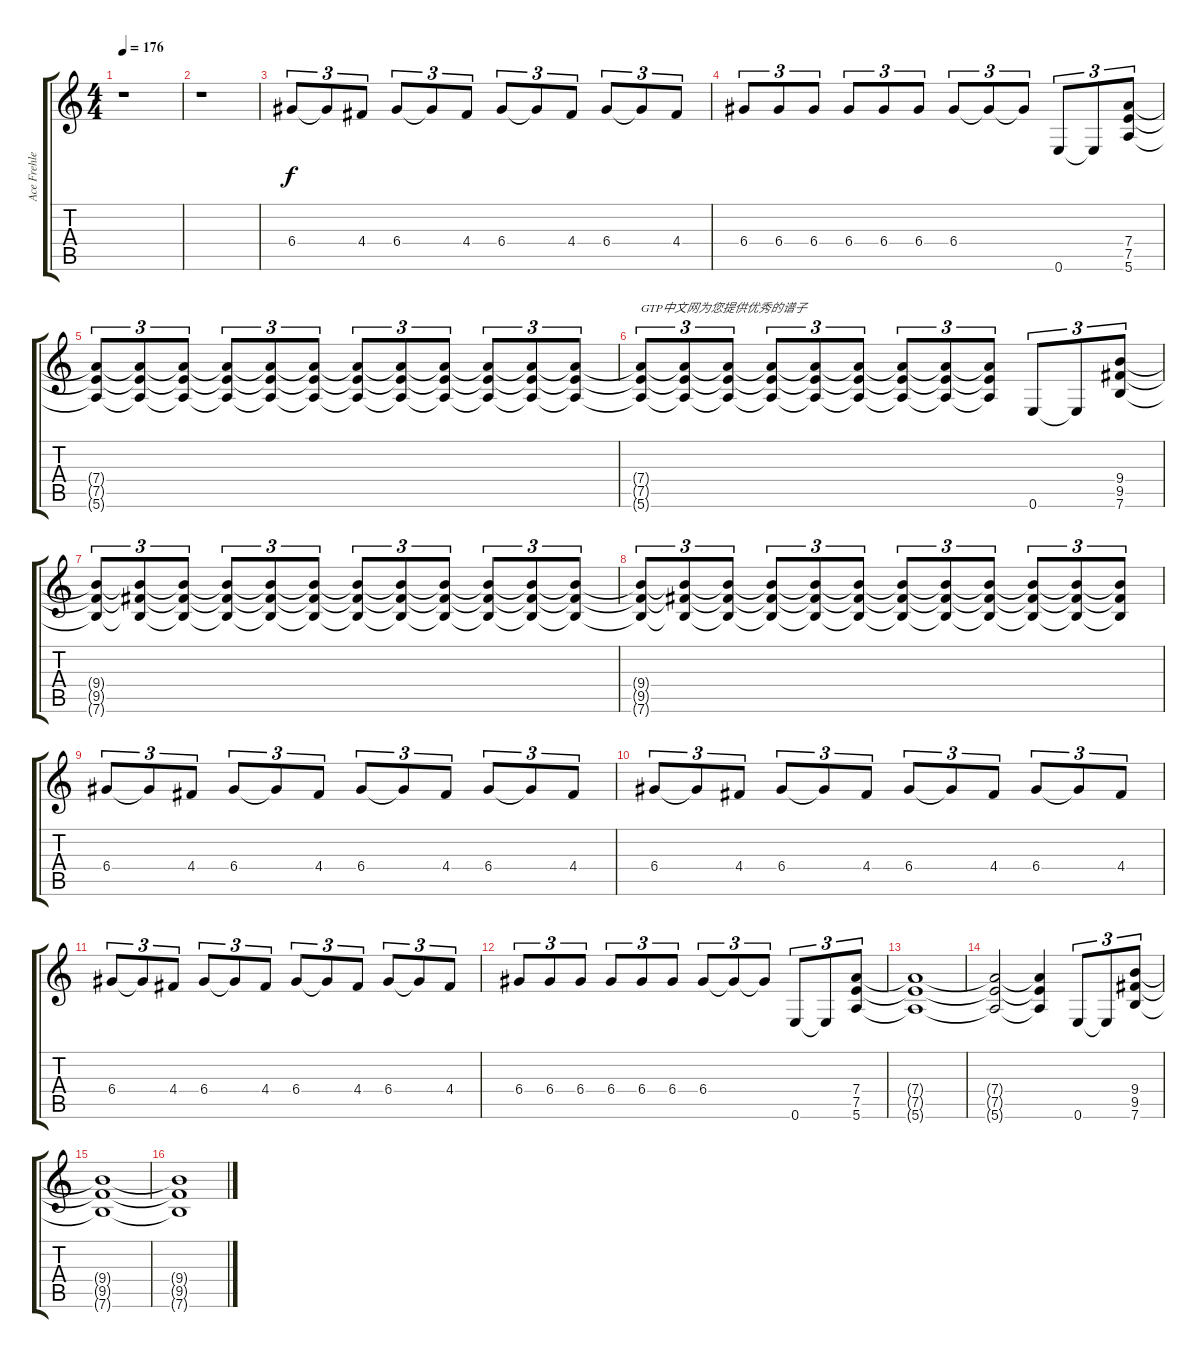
\track ("Ace Frehley" "Ace Frehle") {instrument distortionguitar}
\staff {score tabs}
\tuning (E4 B3 G3 D3 A2 E2) {hide}
\ts (4 4)
\tempo 176
\clef g2
\ks c
r.1{dy f instrument distortionguitar} |
r.1 |
6.4.8{tu (3 2)} 6.4{t}.8{tu (3 2)} 4.4.8{tu (3 2)} 6.4.8{tu (3 2)} 6.4{t}.8{tu (3 2)} 4.4.8{tu (3 2)} 6.4.8{tu (3 2)} 6.4{t}.8{tu (3 2)} 4.4.8{tu (3 2)} 6.4.8{tu (3 2)} 6.4{t}.8{tu (3 2)} 4.4.8{tu (3 2)} |
6.4.8{tu (3 2)} 6.4.8{tu (3 2)} 6.4.8{tu (3 2)} 6.4.8{tu (3 2)} 6.4.8{tu (3 2)} 6.4.8{tu (3 2)} 6.4.8{tu (3 2)} 6.4{t}.8{tu (3 2)} 6.4{t}.8{tu (3 2)} 0.6.8{tu (3 2)} 0.6{t}.8{tu (3 2)} (7.4 7.5 5.6).8{tu (3 2)} |
(7.4{t} 7.5{t} 5.6{t}).8{tu (3 2)} (7.4{t} 7.5{t} 5.6{t}).8{tu (3 2)} (7.4{t} 7.5{t} 5.6{t}).8{tu (3 2)} (7.4{t} 7.5{t} 5.6{t}).8{tu (3 2)} (7.4{t} 7.5{t} 5.6{t}).8{tu (3 2)} (7.4{t} 7.5{t} 5.6{t}).8{tu (3 2)} (7.4{t} 7.5{t} 5.6{t}).8{tu (3 2)} (7.4{t} 7.5{t} 5.6{t}).8{tu (3 2)} (7.4{t} 7.5{t} 5.6{t}).8{tu (3 2)} (7.4{t} 7.5{t} 5.6{t}).8{tu (3 2)} (7.4{t} 7.5{t} 5.6{t}).8{tu (3 2)} (7.4{t} 7.5{t} 5.6{t}).8{tu (3 2)} |
(7.4{t} 7.5{t} 5.6{t}).8{tu (3 2) txt "GTP中文网为您提供优秀的谱子"} (7.4{t} 7.5{t} 5.6{t}).8{tu (3 2)} (7.4{t} 7.5{t} 5.6{t}).8{tu (3 2)} (7.4{t} 7.5{t} 5.6{t}).8{tu (3 2)} (7.4{t} 7.5{t} 5.6{t}).8{tu (3 2)} (7.4{t} 7.5{t} 5.6{t}).8{tu (3 2)} (7.4{t} 7.5{t} 5.6{t}).8{tu (3 2)} (7.4{t} 7.5{t} 5.6{t}).8{tu (3 2)} (7.4{t} 7.5{t} 5.6{t}).8{tu (3 2)} 0.6.8{tu (3 2)} 0.6{t}.8{tu (3 2)} (9.4 9.5 7.6).8{tu (3 2)} |
(9.4{t} 9.5{t} 7.6{t}).8{tu (3 2)} (9.4{t} 9.5{t} 7.6{t}).8{tu (3 2)} (9.4{t} 9.5{t} 7.6{t}).8{tu (3 2)} (9.4{t} 9.5{t} 7.6{t}).8{tu (3 2)} (9.4{t} 9.5{t} 7.6{t}).8{tu (3 2)} (9.4{t} 9.5{t} 7.6{t}).8{tu (3 2)} (9.4{t} 9.5{t} 7.6{t}).8{tu (3 2)} (9.4{t} 9.5{t} 7.6{t}).8{tu (3 2)} (9.4{t} 9.5{t} 7.6{t}).8{tu (3 2)} (9.4{t} 9.5{t} 7.6{t}).8{tu (3 2)} (9.4{t} 9.5{t} 7.6{t}).8{tu (3 2)} (9.4{t} 9.5{t} 7.6{t}).8{tu (3 2)} |
(9.4{t} 9.5{t} 7.6{t}).8{tu (3 2)} (9.4{t} 9.5{t} 7.6{t}).8{tu (3 2)} (9.4{t} 9.5{t} 7.6{t}).8{tu (3 2)} (9.4{t} 9.5{t} 7.6{t}).8{tu (3 2)} (9.4{t} 9.5{t} 7.6{t}).8{tu (3 2)} (9.4{t} 9.5{t} 7.6{t}).8{tu (3 2)} (9.4{t} 9.5{t} 7.6{t}).8{tu (3 2)} (9.4{t} 9.5{t} 7.6{t}).8{tu (3 2)} (9.4{t} 9.5{t} 7.6{t}).8{tu (3 2)} (9.4{t} 9.5{t} 7.6{t}).8{tu (3 2)} (9.4{t} 9.5{t} 7.6{t}).8{tu (3 2)} (9.4{t} 9.5{t} 7.6{t}).8{tu (3 2)} |
6.4.8{tu (3 2)} 6.4{t}.8{tu (3 2)} 4.4.8{tu (3 2)} 6.4.8{tu (3 2)} 6.4{t}.8{tu (3 2)} 4.4.8{tu (3 2)} 6.4.8{tu (3 2)} 6.4{t}.8{tu (3 2)} 4.4.8{tu (3 2)} 6.4.8{tu (3 2)} 6.4{t}.8{tu (3 2)} 4.4.8{tu (3 2)} |
6.4.8{tu (3 2)} 6.4{t}.8{tu (3 2)} 4.4.8{tu (3 2)} 6.4.8{tu (3 2)} 6.4{t}.8{tu (3 2)} 4.4.8{tu (3 2)} 6.4.8{tu (3 2)} 6.4{t}.8{tu (3 2)} 4.4.8{tu (3 2)} 6.4.8{tu (3 2)} 6.4{t}.8{tu (3 2)} 4.4.8{tu (3 2)} |
6.4.8{tu (3 2)} 6.4{t}.8{tu (3 2)} 4.4.8{tu (3 2)} 6.4.8{tu (3 2)} 6.4{t}.8{tu (3 2)} 4.4.8{tu (3 2)} 6.4.8{tu (3 2)} 6.4{t}.8{tu (3 2)} 4.4.8{tu (3 2)} 6.4.8{tu (3 2)} 6.4{t}.8{tu (3 2)} 4.4.8{tu (3 2)} |
6.4.8{tu (3 2)} 6.4.8{tu (3 2)} 6.4.8{tu (3 2)} 6.4.8{tu (3 2)} 6.4.8{tu (3 2)} 6.4.8{tu (3 2)} 6.4.8{tu (3 2)} 6.4{t}.8{tu (3 2)} 6.4{t}.8{tu (3 2)} 0.6.8{tu (3 2)} 0.6{t}.8{tu (3 2)} (7.4 7.5 5.6).8{tu (3 2)} |
(7.4{t} 7.5{t} 5.6{t}).1 |
(7.4{t} 7.5{t} 5.6{t}).2 (7.4{t} 7.5{t} 5.6{t}).4 0.6.8{tu (3 2)} 0.6{t}.8{tu (3 2)} (9.4 9.5 7.6).8{tu (3 2)} |
(9.4{t} 9.5{t} 7.6{t}).1 |
(9.4{t} 9.5{t} 7.6{t}).1
